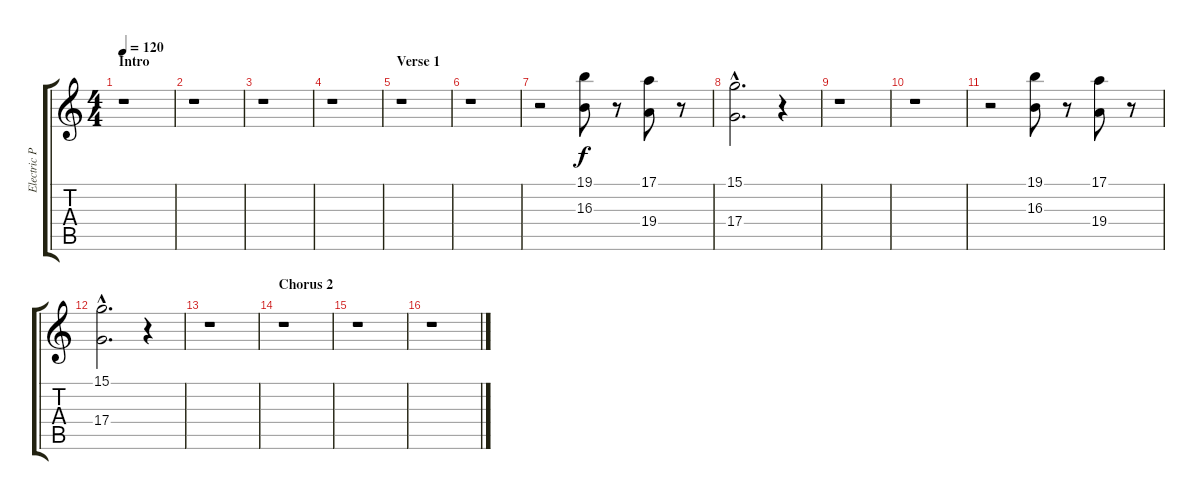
\track ("Electric Piano" "Electric P") {instrument electricpiano1}
\staff {score tabs}
\tuning (E4 B3 G3 D3 A2 E2) {hide}
\ts (4 4)
\section ("" "Intro")
\tempo 120
\clef g2
\ks c
r.1{dy f instrument electricpiano1} |
r.1 |
r.1 |
r.1 |
\section ("" "Verse 1")
r.1 |
r.1 |
r.2 (19.1 16.3).8 r.8 (17.1 19.4).8 r.8 |
(15.1{hac} 17.4{hac}).2{d} r.4 |
r.1 |
r.1 |
r.2 (19.1 16.3).8 r.8 (17.1 19.4).8 r.8 |
(15.1{hac} 17.4{hac}).2{d} r.4 |
r.1 |
\section ("" "Chorus 2")
r.1 |
r.1 |
r.1
